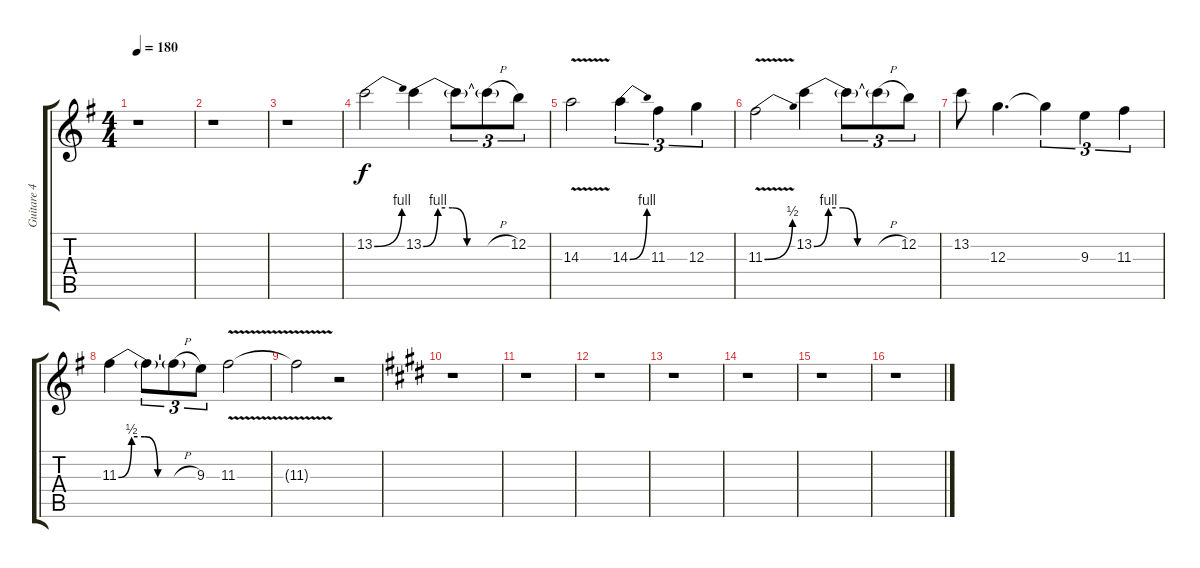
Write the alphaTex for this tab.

\track ("Guitare 4" "Guitare 4") {instrument distortionguitar}
\staff {score tabs}
\tuning (E4 B3 G3 D3 A2 E2) {hide}
\ts (4 4)
\tempo 180
\clef g2
\ks g
r.1{dy f} |
r.1 |
r.1 |
13.2{be (bend 0 0 60 4)}.2 13.2{be (custom 0 0 10 4 20 4 30 0 60 0)}.4 13.2{t}.8{tu (3 2)} 13.2{h t}.8{tu (3 2)} 12.2.8{tu (3 2)} |
14.3{v}.2 14.3{be (bend 0 0 60 4)}.4{tu (3 2)} 11.3.4{tu (3 2)} 12.3.4{tu (3 2)} |
11.3{be (bend 0 0 60 2) v}.2 13.2{be (custom 0 0 10 4 20 4 30 0 60 0)}.4 13.2{t}.8{tu (3 2)} 13.2{h t}.8{tu (3 2)} 12.2.8{tu (3 2)} |
13.2.8 12.3.4{d} 12.3{t}.4{tu (3 2)} 9.3.4{tu (3 2)} 11.3.4{tu (3 2)} |
11.3{be (custom 0 0 10 2 20 2 30 0 60 0)}.4 11.3{t}.8{tu (3 2)} 11.3{h t}.8{tu (3 2)} 9.3.8{tu (3 2)} 11.3{v}.2 |
11.3{t}.2 r.2 |
\ks e
r.1 |
r.1 |
r.1 |
r.1 |
r.1 |
r.1 |
r.1
